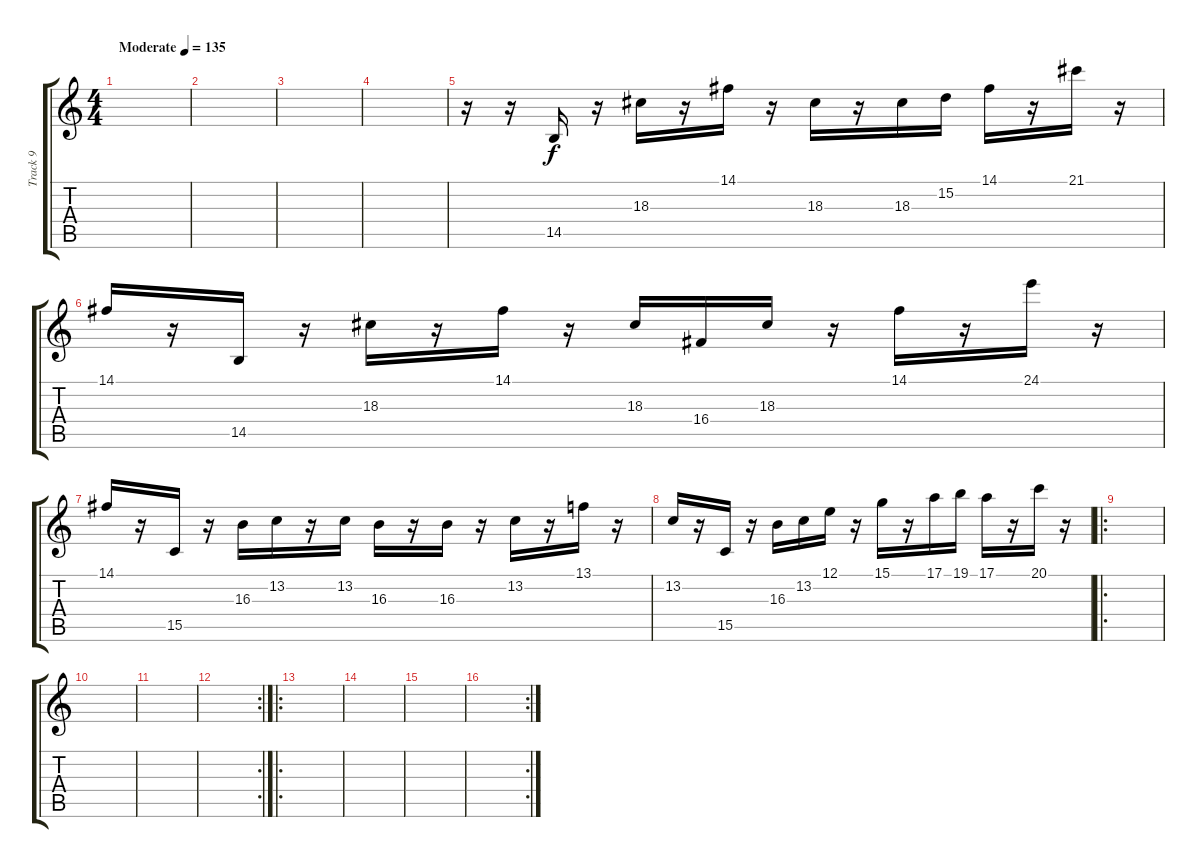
\track ("Track 9" "Track 9") {instrument woodblock}
\staff {score tabs}
\tuning (E4 B3 G3 D3 A2 E2) {hide}
\ts (4 4)
\tempo (135 "Moderate")
\clef g2
\ks c
|
|
|
|
r.16 r.16 14.5.16 r.16 18.3.16 r.16 14.1.16 r.16 18.3.16 r.16 18.3.16 15.2.16 14.1.16 r.16 21.1.16 r.16 |
14.1.16 r.16 14.5.16 r.16 18.3.16 r.16 14.1.16 r.16 18.3.16 16.4.16 18.3.16 r.16 14.1.16 r.16 24.1.16 r.16 |
14.1.16 r.16 15.5.16 r.16 16.3.16 13.2.16 r.16 13.2.16 16.3.16 r.16 16.3.16 r.16 13.2.16 r.16 13.1.16 r.16 |
13.2.16 r.16 15.5.16 r.16 16.3.16 13.2.16 12.1.16 r.16 15.1.16 r.16 17.1.16 19.1.16 17.1.16 r.16 20.1.16 r.16 |
\ro
|
|
|
\rc 2
|
\ro
|
|
|
\rc 2
